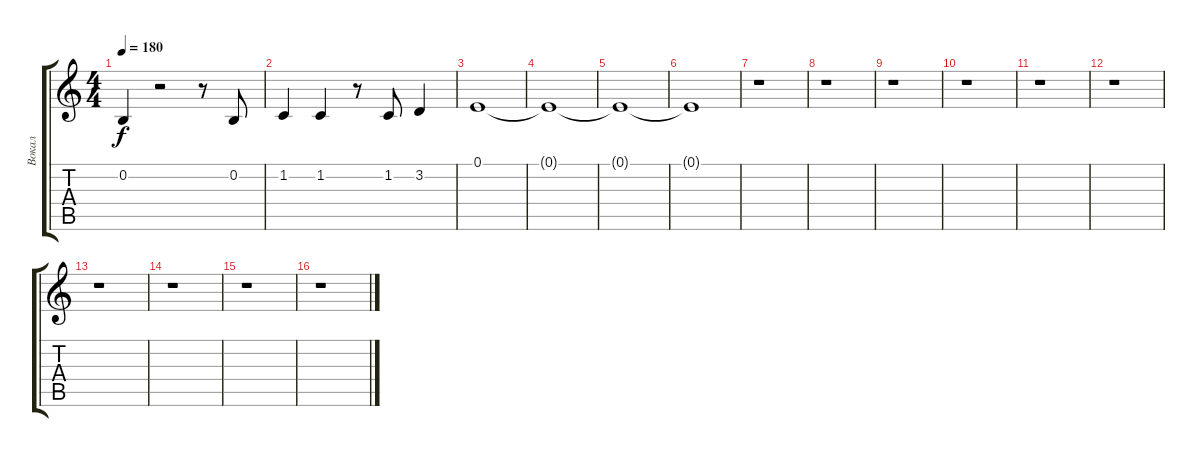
\track ("Вокал" "Вокал") {instrument violin}
\staff {score tabs}
\tuning (E4 B3 G3 D3 A2 E2) {hide}
\ts (4 4)
\tempo 180
\clef g2
\ks c
0.2.4{dy f} r.2 r.8 0.2.8 |
1.2.4 1.2.4 r.8 1.2.8 3.2.4 |
0.1.1 |
0.1{t}.1 |
0.1{t}.1 |
0.1{t}.1 |
r.1 |
r.1 |
r.1 |
r.1 |
r.1 |
r.1 |
r.1 |
r.1 |
r.1 |
r.1
